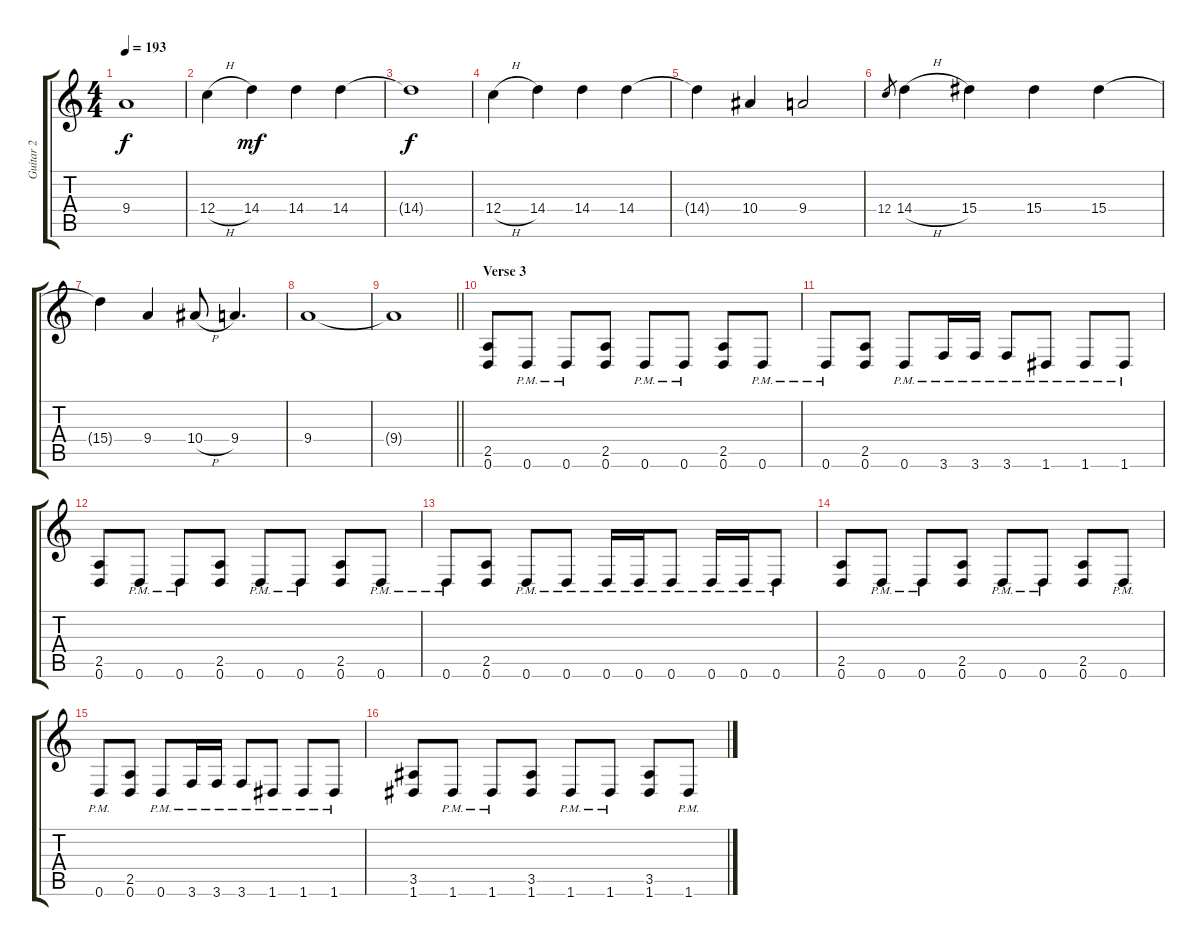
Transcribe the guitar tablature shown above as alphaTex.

\track ("Guitar 2" "Guitar 2") {instrument distortionguitar}
\staff {score tabs}
\tuning (D4 A3 F3 C3 G2 D2) {hide}
\ts (4 4)
\tempo 193
\clef g2
\ks c
9.4{t}.1{dy f} |
12.4{h}.4{balance 8} 14.4.4{dy mf} 14.4.4 14.4.4 |
14.4{t}.1{dy f} |
12.4{h}.4 14.4.4 14.4.4 14.4.4 |
14.4{t}.4 10.4.4 9.4.2 |
12.4.8{gr} 14.4{h}.4 15.4.4 15.4.4 15.4.4 |
15.4{t}.4 9.4.4 10.4{h}.8 9.4.4{d} |
9.4.1 |
\barLineRight lightlight
9.4{t}.1 |
\section ("" "Verse 3")
(2.5 0.6).8{balance 13} 0.6{pm}.8 0.6{pm}.8 (2.5 0.6).8 0.6{pm}.8 0.6{pm}.8 (2.5 0.6).8 0.6{pm}.8 |
0.6{pm}.8 (2.5 0.6).8 0.6{pm}.8 3.6{pm}.16 3.6{pm}.16 3.6{pm}.8 1.6{pm}.8 1.6{pm}.8 1.6{pm}.8 |
(2.5 0.6).8 0.6{pm}.8 0.6{pm}.8 (2.5 0.6).8 0.6{pm}.8 0.6{pm}.8 (2.5 0.6).8 0.6{pm}.8 |
0.6{pm}.8 (2.5 0.6).8 0.6{pm}.8 0.6{pm}.8 0.6{pm}.16 0.6{pm}.16 0.6{pm}.8 0.6{pm}.16 0.6{pm}.16 0.6{pm}.8 |
(2.5 0.6).8 0.6{pm}.8 0.6{pm}.8 (2.5 0.6).8 0.6{pm}.8 0.6{pm}.8 (2.5 0.6).8 0.6{pm}.8 |
0.6{pm}.8 (2.5 0.6).8 0.6{pm}.8 3.6{pm}.16 3.6{pm}.16 3.6{pm}.8 1.6{pm}.8 1.6{pm}.8 1.6{pm}.8 |
(3.5 1.6).8 1.6{pm}.8 1.6{pm}.8 (3.5 1.6).8 1.6{pm}.8 1.6{pm}.8 (3.5 1.6).8 1.6{pm}.8
